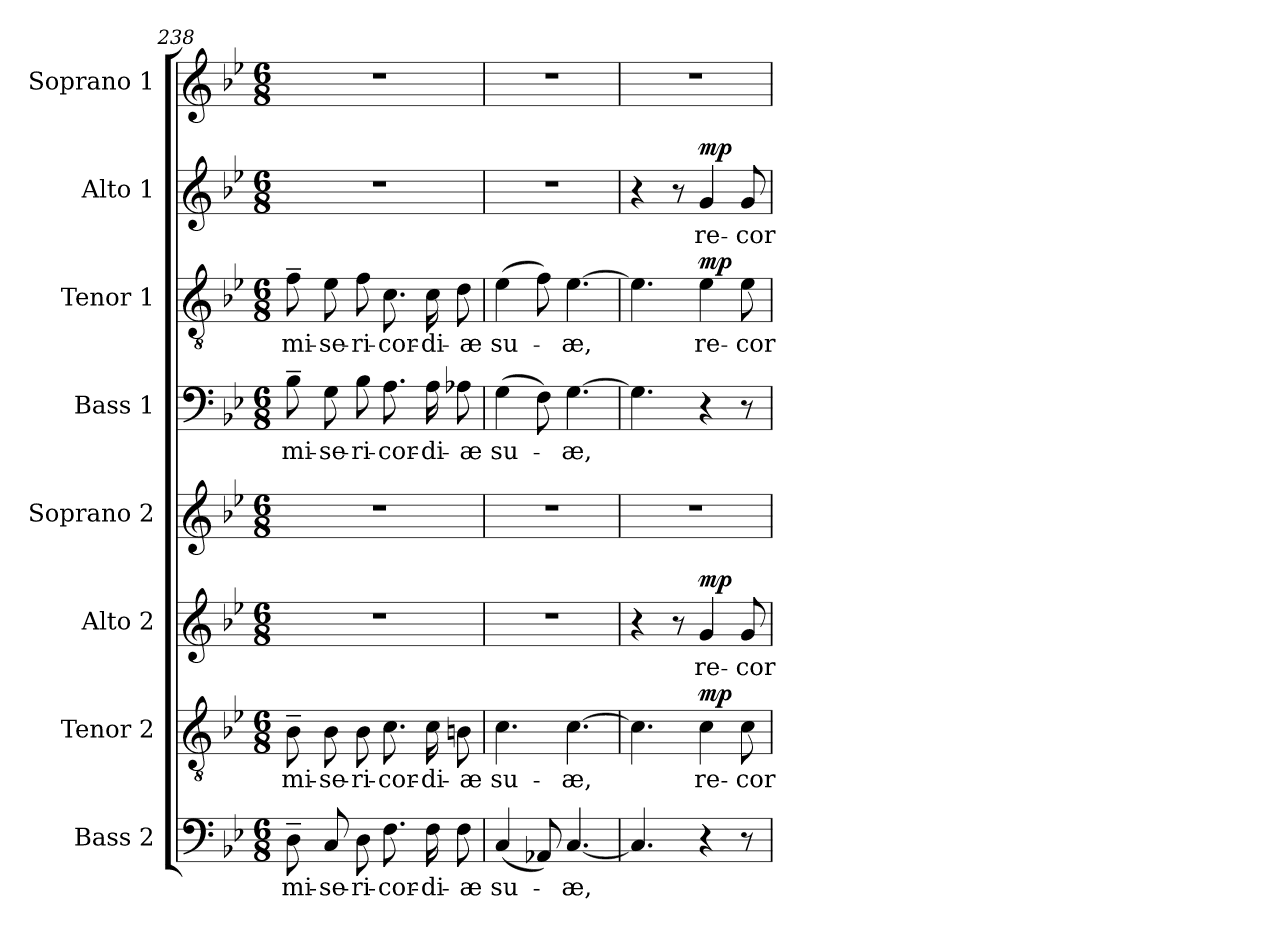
**kern	**text	**kern	**text	**dynam	**kern	**text	**dynam	**kern	**kern	**text	**kern	**text	**dynam	**kern	**text	**dynam	**kern
*part8	*part8	*part7	*part7	*part7	*part6	*part6	*part6	*part5	*part4	*part4	*part3	*part3	*part3	*part2	*part2	*part2	*part1
*staff8	*staff8	*staff7	*staff7	*staff7	*staff6	*staff6	*staff6	*staff5	*staff4	*staff4	*staff3	*staff3	*staff3	*staff2	*staff2	*staff2	*staff1
*I"Bass 2	*	*I"Tenor 2	*	*	*I"Alto 2	*	*	*I"Soprano 2	*I"Bass 1	*	*I"Tenor 1	*	*	*I"Alto 1	*	*	*I"Soprano 1
*I'B 2.	*	*I'T 2.	*	*	*I'A 2.	*	*	*I'S 2.	*I'B 1.	*	*I'T 1.	*	*	*I'A 1.	*	*	*I'S 1.
!!LO:LB:g=z
*clefF4	*	*clefGv2	*	*	*clefG2	*	*	*clefG2	*clefF4	*	*clefGv2	*	*	*clefG2	*	*	*clefG2
*	*	*ITrd7c12	*	*	*	*	*	*	*	*	*ITrd7c12	*	*	*	*	*	*
*k[b-e-]	*	*k[b-e-]	*	*	*k[b-e-]	*	*	*k[b-e-]	*k[b-e-]	*	*k[b-e-]	*	*	*k[b-e-]	*	*	*k[b-e-]
*B-:	*	*B-:	*	*	*B-:	*	*	*B-:	*B-:	*	*B-:	*	*	*B-:	*	*	*B-:
*M6/8	*	*M6/8	*	*	*M6/8	*	*	*M6/8	*M6/8	*	*M6/8	*	*	*M6/8	*	*	*M6/8
=238	=238	=238	=238	=238	=238	=238	=238	=238	=238	=238	=238	=238	=238	=238	=238	=238	=238
!	!LO:LY:b:color=#000000	!	!	!	!	!	!	!	!	!	!	!	!	!	!	!	!
!	!	!	!LO:LY:b:color=#000000	!	!LO:N:vis=1	!	!	!LO:N:vis=1	!	!	!	!	!	!	!	!	!
!	!	!	!	!	!	!	!	!	!	!LO:LY:b:color=#000000	!	!	!	!	!	!	!
!	!	!	!	!	!	!	!	!	!	!	!	!LO:LY:b:color=#000000	!	!LO:N:vis=1	!	!	!LO:N:vis=1
8D~i\	mi-	8BB-~i\	mi-	.	2.r	.	.	2.r	8B-~i\	mi-	8F~i\	mi-	.	2.r	.	.	2.r
!	!LO:LY:b:color=#000000	!	!	!	!	!	!	!	!	!	!	!	!	!	!	!	!
!	!	!	!LO:LY:b:color=#000000	!	!	!	!	!	!	!	!	!	!	!	!	!	!
!	!	!	!	!	!	!	!	!	!	!LO:LY:b:color=#000000	!	!	!	!	!	!	!
!	!	!	!	!	!	!	!	!	!	!	!	!LO:LY:b:color=#000000	!	!	!	!	!
8Ci/	-se-	8BB-i\	-se-	.	.	.	.	.	8Gi\	-se-	8E-i\	-se-	.	.	.	.	.
!	!LO:LY:b:color=#000000	!	!	!	!	!	!	!	!	!	!	!	!	!	!	!	!
!	!	!	!LO:LY:b:color=#000000	!	!	!	!	!	!	!	!	!	!	!	!	!	!
!	!	!	!	!	!	!	!	!	!	!LO:LY:b:color=#000000	!	!	!	!	!	!	!
!	!	!	!	!	!	!	!	!	!	!	!	!LO:LY:b:color=#000000	!	!	!	!	!
8Di\	-ri-	8BB-i\	-ri-	.	.	.	.	.	8B-i\	-ri-	8Fi\	-ri-	.	.	.	.	.
!	!LO:LY:b:color=#000000	!	!	!	!	!	!	!	!	!	!	!	!	!	!	!	!
!	!	!	!LO:LY:b:color=#000000	!	!	!	!	!	!	!	!	!	!	!	!	!	!
!	!	!	!	!	!	!	!	!	!	!LO:LY:b:color=#000000	!	!	!	!	!	!	!
!	!	!	!	!	!	!	!	!	!	!	!	!LO:LY:b:color=#000000	!	!	!	!	!
8.Fi\	-cor-	8.Ci\	-cor-	.	.	.	.	.	8.Ai\	-cor-	8.Ci\	-cor-	.	.	.	.	.
!	!LO:LY:b:color=#000000	!	!	!	!	!	!	!	!	!	!	!	!	!	!	!	!
!	!	!	!LO:LY:b:color=#000000	!	!	!	!	!	!	!	!	!	!	!	!	!	!
!	!	!	!	!	!	!	!	!	!	!LO:LY:b:color=#000000	!	!	!	!	!	!	!
!	!	!	!	!	!	!	!	!	!	!	!	!LO:LY:b:color=#000000	!	!	!	!	!
16Fi\	-di-	16Ci\	-di-	.	.	.	.	.	16Ai\	-di-	16Ci\	-di-	.	.	.	.	.
!	!LO:LY:b:color=#000000	!	!	!	!	!	!	!	!	!	!	!	!	!	!	!	!
!	!	!	!LO:LY:b:color=#000000	!	!	!	!	!	!	!	!	!	!	!	!	!	!
!	!	!	!	!	!	!	!	!	!	!LO:LY:b:color=#000000	!	!	!	!	!	!	!
!	!	!	!	!	!	!	!	!	!	!	!	!LO:LY:b:color=#000000	!	!	!	!	!
8Fi\	-æ	8BBni\	-æ	.	.	.	.	.	8A-Xi\	-æ	8Di\	-æ	.	.	.	.	.
=239	=239	=239	=239	=239	=239	=239	=239	=239	=239	=239	=239	=239	=239	=239	=239	=239	=239
!	!LO:LY:b:color=#000000	!	!	!	!	!	!	!	!	!	!	!	!	!	!	!	!
!	!	!	!LO:LY:b:color=#000000	!	!LO:N:vis=1	!	!	!LO:N:vis=1	!	!	!	!	!	!	!	!	!
!	!	!	!	!	!	!	!	!	!	!LO:LY:b:color=#000000	!	!	!	!	!	!	!
!	!	!	!	!	!	!	!	!	!	!	!	!LO:LY:b:color=#000000	!	!LO:N:vis=1	!	!	!LO:N:vis=1
(4Ci/	su-	4.Ci\	su-	.	2.r	.	.	2.r	(4Gi\	su-	(4E-i\	su-	.	2.r	.	.	2.r
8AA-Xi/)	.	.	.	.	.	.	.	.	8Fi\)	.	8Fi\)	.	.	.	.	.	.
!	!LO:LY:b:color=#000000	!	!	!	!	!	!	!	!	!	!	!	!	!	!	!	!
!	!	!	!LO:LY:b:color=#000000	!	!	!	!	!	!	!	!	!	!	!	!	!	!
!	!	!	!	!	!	!	!	!	!	!LO:LY:b:color=#000000	!	!	!	!	!	!	!
!	!	!	!	!	!	!	!	!	!	!	!	!LO:LY:b:color=#000000	!	!	!	!	!
[4.Ci/	-æ,	[4.Ci\	-æ,	.	.	.	.	.	[4.Gi\	-æ,	[4.E-i\	-æ,	.	.	.	.	.
=240	=240	=240	=240	=240	=240	=240	=240	=240	=240	=240	=240	=240	=240	=240	=240	=240	=240
!	!	!	!	!	!	!	!	!LO:N:vis=1	!	!	!	!	!	!	!	!	!LO:N:vis=1
4.Ci/]	.	4.Ci\]	.	.	4r	.	.	2.r	4.Gi\]	.	4.E-i\]	.	.	4r	.	.	2.r
.	.	.	.	.	8r	.	.	.	.	.	.	.	.	8r	.	.	.
!	!	!	!LO:LY:b:color=#000000	!	!	!	!	!	!	!	!	!	!	!	!	!	!
!	!	!	!	!	!	!LO:LY:b:color=#000000	!	!	!	!	!	!	!	!	!	!	!
!	!	!	!	!	!	!	!	!	!	!	!	!LO:LY:b:color=#000000	!	!	!	!	!
!	!	!	!	!	!	!	!	!	!	!	!	!	!	!	!LO:LY:b:color=#000000	!	!
4r	.	4Ci\	re-	mp	4gi/	re-	mp	.	4r	.	4E-i\	re-	mp	4gi/	re-	mp	.
!	!	!	!LO:LY:b:color=#000000	!	!	!	!	!	!	!	!	!	!	!	!	!	!
!	!	!	!	!	!	!LO:LY:b:color=#000000	!	!	!	!	!	!	!	!	!	!	!
!	!	!	!	!	!	!	!	!	!	!	!	!LO:LY:b:color=#000000	!	!	!	!	!
!	!	!	!	!	!	!	!	!	!	!	!	!	!	!	!LO:LY:b:color=#000000	!	!
8r	.	8Ci\	-cor-	.	8gi/	-cor-	.	.	8r	.	8E-i\	-cor-	.	8gi/	-cor-	.	.
=	=	=	=	=	=	=	=	=	=	=	=	=	=	=	=	=	=
*-	*-	*-	*-	*-	*-	*-	*-	*-	*-	*-	*-	*-	*-	*-	*-	*-	*-
